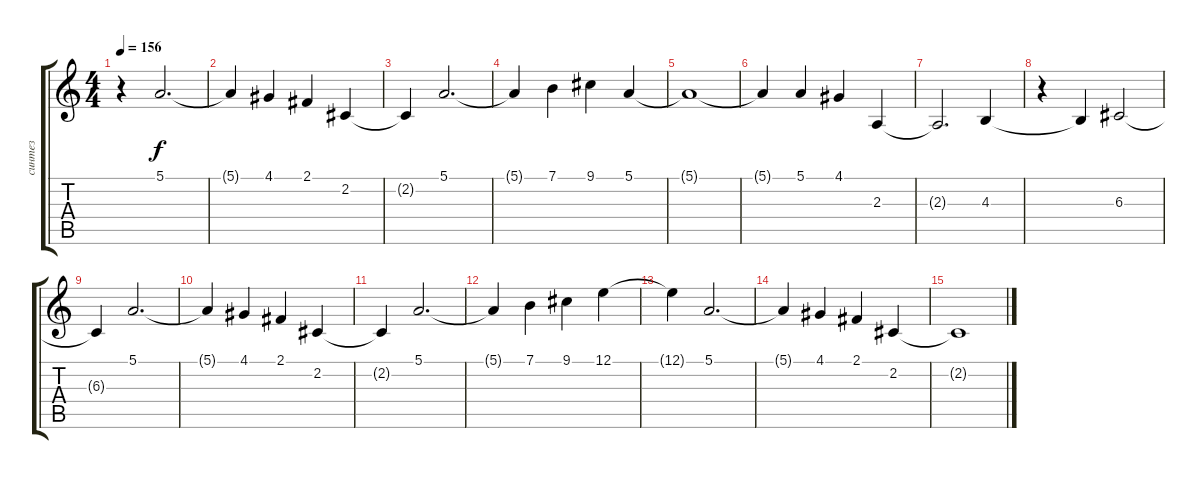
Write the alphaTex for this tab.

\track ("синтез" "синтез") {instrument synthbrass1}
\staff {score tabs}
\tuning (E4 B3 G3 D3 A2 D2) {hide}
\ts (4 4)
\tempo 156
\clef g2
\ks c
r.4{dy f} 5.1.2{d} |
5.1{t}.4 4.1.4 2.1.4 2.2.4 |
2.2{t}.4 5.1.2{d} |
5.1{t}.4 7.1.4 9.1.4 5.1.4 |
5.1{t}.1 |
5.1{t}.4 5.1.4 4.1.4 2.3.4 |
2.3{t}.2{d} 4.3.4 |
r.4 4.3{t}.4 6.3.2 |
6.3{t}.4 5.1.2{d} |
5.1{t}.4 4.1.4 2.1.4 2.2.4 |
2.2{t}.4 5.1.2{d} |
5.1{t}.4 7.1.4 9.1.4 12.1.4 |
12.1{t}.4 5.1.2{d} |
5.1{t}.4 4.1.4 2.1.4 2.2.4 |
2.2{t}.1
